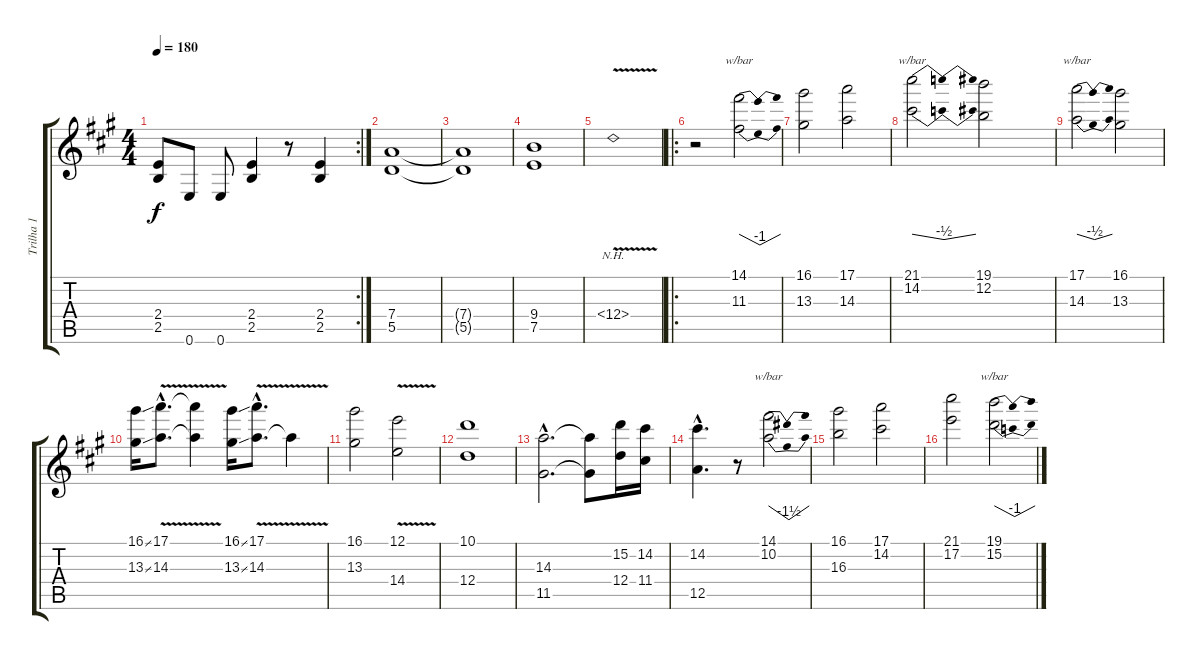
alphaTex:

\track ("Trilha 1" "Trilha 1") {instrument distortionguitar}
\staff {score tabs}
\tuning (E4 B3 G3 D3 A2 E2) {hide}
\rc 2
\ts (4 4)
\tempo 180
\clef g2
\ks a
(2.4 2.5).8{dy f} 0.6.8 0.6.8 (2.4 2.5).4 r.8 (2.4 2.5).4 |
(7.4 5.5).1 |
(7.4{t} 5.5{t}).1 |
(9.4 7.5).1 |
11.4{nh v}.1 |
\ro
r.2 (14.1 11.3).2{tbe (dip default 0 0 30 -4 60 0)} |
(16.1 13.3).2 (17.1 14.3).2 |
(21.1 14.2).2{tbe (dip default 0 0 30 -2 60 0)} (19.1 12.2).2 |
(17.1 14.3).2{tbe (dip default 0 0 30 -2 60 0)} (16.1 13.3).2 |
(16.1{ss} 13.3{ss}).16 (17.1{v hac} 14.3{hac}).8{d} (17.1{t} 14.3{t}).4 (16.1{ss} 13.3{ss}).16 (17.1{hac} 14.3{v hac}).8{d} 14.3{t}.4 |
(16.1 13.3).2 (12.1 14.4{v}).2 |
(10.1 12.4).1 |
(14.3{hac} 11.5{hac}).2{d} (14.3{t} 11.5{t}).8 (15.2 12.4).16 (14.2 11.4).16 |
(14.2{hac} 12.5{hac}).4{d} r.8 (14.1 10.2).2{tbe (dip default 0 0 30 -6 60 0)} |
(16.1 16.3).2 (17.1 14.2).2 |
(21.1 17.2).2 (19.1 15.2).2{tbe (dip default 0 0 30 -4 60 0)}
